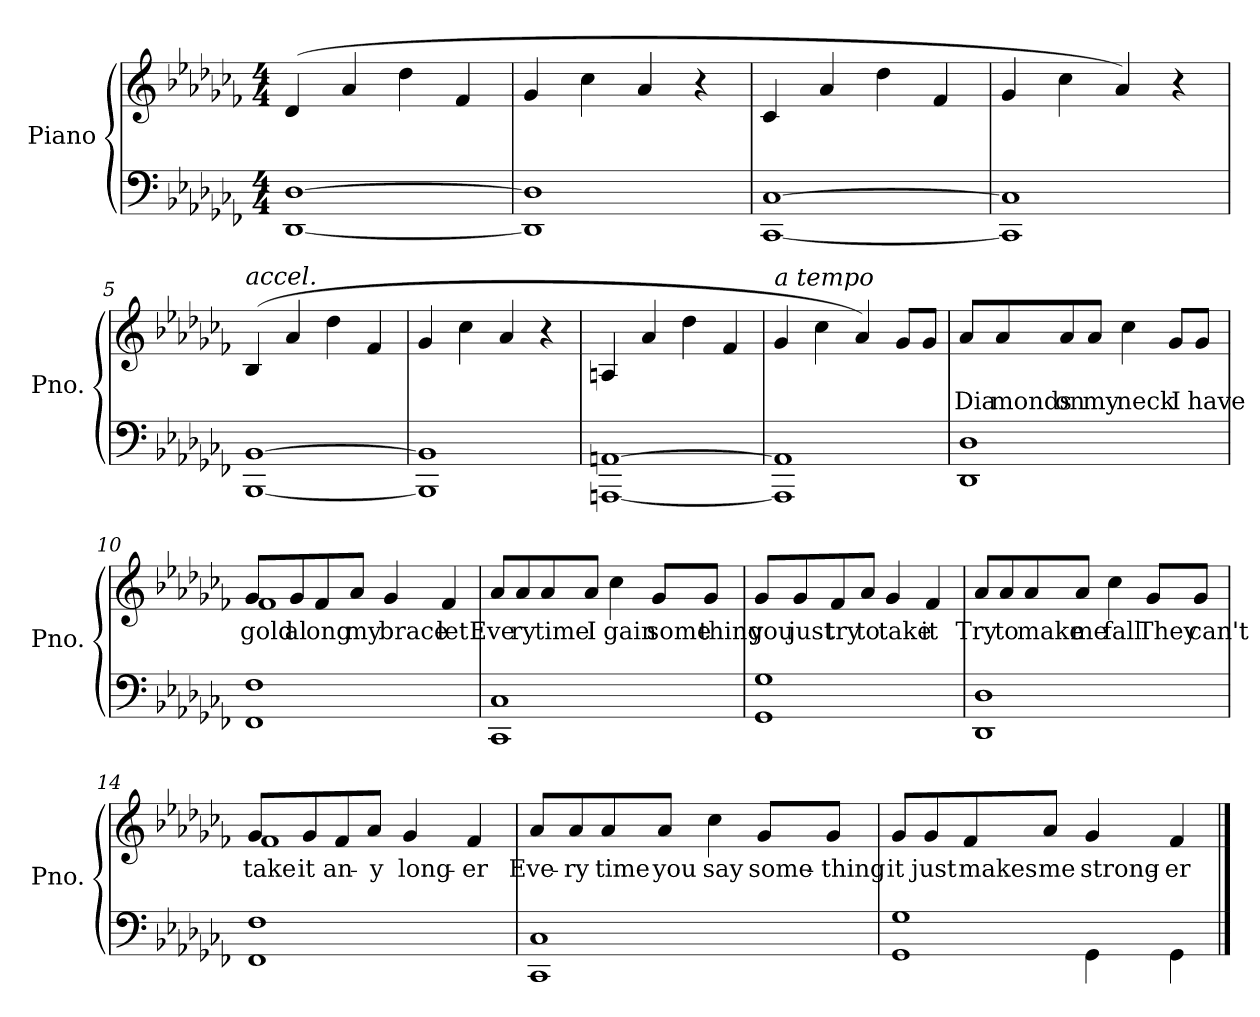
**kern	**kern	**text
*part1	*part1	*part1
*staff2	*staff1	*staff1
*I"Piano	*	*
*I'Pno.	*	*
*clefF4	*clefG2	*
*k[b-e-a-d-g-c-f-]	*k[b-e-a-d-g-c-f-]	*
*M4/4	*M4/4	*
*MM140	*MM140	*
=1	=1	=1
[1DD- [1D-	(4d-/	.
.	4a-/	.
.	4dd-\	.
.	4f-/	.
=2	=2	=2
1DD-] 1D-]	4g-/	.
.	4cc-\	.
.	4a-/	.
.	4r	.
=3	=3	=3
[1CC- [1C-	4c-/	.
.	4a-/	.
.	4dd-\	.
.	4f-/	.
=4	=4	=4
1CC-] 1C-]	4g-/	.
.	4cc-\	.
.	4a-/)	.
.	4r	.
=5	=5	=5
!	!LO:TX:a:i:t=accel.	!
[1BBB- [1BB-	(4B-/	.
.	4a-/	.
*	*MM150	*
.	4dd-\	.
.	4f-/	.
=6	=6	=6
1BBB-] 1BB-]	4g-/	.
.	4cc-\	.
*	*MM160	*
.	4a-/	.
.	4r	.
=7	=7	=7
[1AAAn [1AAn	4An/	.
.	4a-/	.
*	*MM170	*
.	4dd-\	.
.	4f-/	.
=8	=8	=8
*	*MM140	*
!	!LO:TX:a:i:t=a tempo	!
1AAA] 1AA]	4g-/	.
.	4cc-\	.
.	4a-/)	.
.	8g-/L	.
.	8g-/J	.
!!LO:LB:g=z
=9	=9	=9
!	!	!LO:LY:b
1DD- 1D-	8a-/L	Dia
!	!	!LO:LY:b
.	8a-/	monds
!	!	!LO:LY:b
.	8a-/	on
!	!	!LO:LY:b
.	8a-/J	my
!	!	!LO:LY:b
.	4cc-\	neck
!	!	!LO:LY:b
.	8g-/L	I
!	!	!LO:LY:b
.	8g-/J	have
=10	=10	=10
!	!	!LO:LY:b
*	*^	*
1FF- 1F-	8g-/L	1f-	gold
!	!	!	!LO:LY:b
.	8g-/	.	al
!	!	!	!LO:LY:b
.	8f-/	.	ong
!	!	!	!LO:LY:b
.	8a-/J	.	my
!	!	!	!LO:LY:b
.	4g-/	.	brace-
!	!	!	!LO:LY:b
.	4f-/	.	-let
*	*v	*v	*
=11	=11	=11
!	!	!LO:LY:b
1CC- 1C-	8a-/L	Eve
!	!	!LO:LY:b
.	8a-/	ry
!	!	!LO:LY:b
.	8a-/	time
!	!	!LO:LY:b
.	8a-/J	I
!	!	!LO:LY:b
.	4cc-\	gain
!	!	!LO:LY:b
.	8g-/L	some
!	!	!LO:LY:b
.	8g-/J	thing
=12	=12	=12
!	!	!LO:LY:b
1GG- 1G-	8g-/L	you
!	!	!LO:LY:b
.	8g-/	just
!	!	!LO:LY:b
.	8f-/	try
!	!	!LO:LY:b
.	8a-/J	to
!	!	!LO:LY:b
.	4g-/	take
!	!	!LO:LY:b
.	4f-/	it
!!LO:LB:g=z
=13	=13	=13
!	!	!LO:LY:b
1DD- 1D-	8a-/L	Try
!	!	!LO:LY:b
.	8a-/	to
!	!	!LO:LY:b
.	8a-/	make
!	!	!LO:LY:b
.	8a-/J	me
!	!	!LO:LY:b
.	4cc-\	fall
!	!	!LO:LY:b
.	8g-/L	They
!	!	!LO:LY:b
.	8g-/J	can't
=14	=14	=14
!	!	!LO:LY:b
*	*^	*
1FF- 1F-	8g-/L	1f-	take
!	!	!	!LO:LY:b
.	8g-/	.	it
!	!	!	!LO:LY:b
.	8f-/	.	an-
!	!	!	!LO:LY:b
.	8a-/J	.	-y
!	!	!	!LO:LY:b
.	4g-/	.	long-
!	!	!	!LO:LY:b
.	4f-/	.	-er
*	*v	*v	*
=15	=15	=15
!	!	!LO:LY:b
1CC- 1C-	8a-/L	Eve-
!	!	!LO:LY:b
.	8a-/	-ry
!	!	!LO:LY:b
.	8a-/	time
!	!	!LO:LY:b
.	8a-/J	you
!	!	!LO:LY:b
.	4cc-\	say
!	!	!LO:LY:b
.	8g-/L	some-
!	!	!LO:LY:b
.	8g-/J	-thing
!!LO:LB:g=z
=16	=16	=16
*^	*	*
!	!	!	!LO:LY:b
1GG- 1G-	2ryy	8g-/L	it
!	!	!	!LO:LY:b
.	.	8g-/	just
!	!	!	!LO:LY:b
.	.	8f-/	makes
!	!	!	!LO:LY:b
.	.	8a-/J	me
!	!	!	!LO:LY:b
.	4GG-\	4g-/	strong-
!	!	!	!LO:LY:b
.	4GG-\	4f-/	-er
*v	*v	*	*
==	==	==
*-	*-	*-
